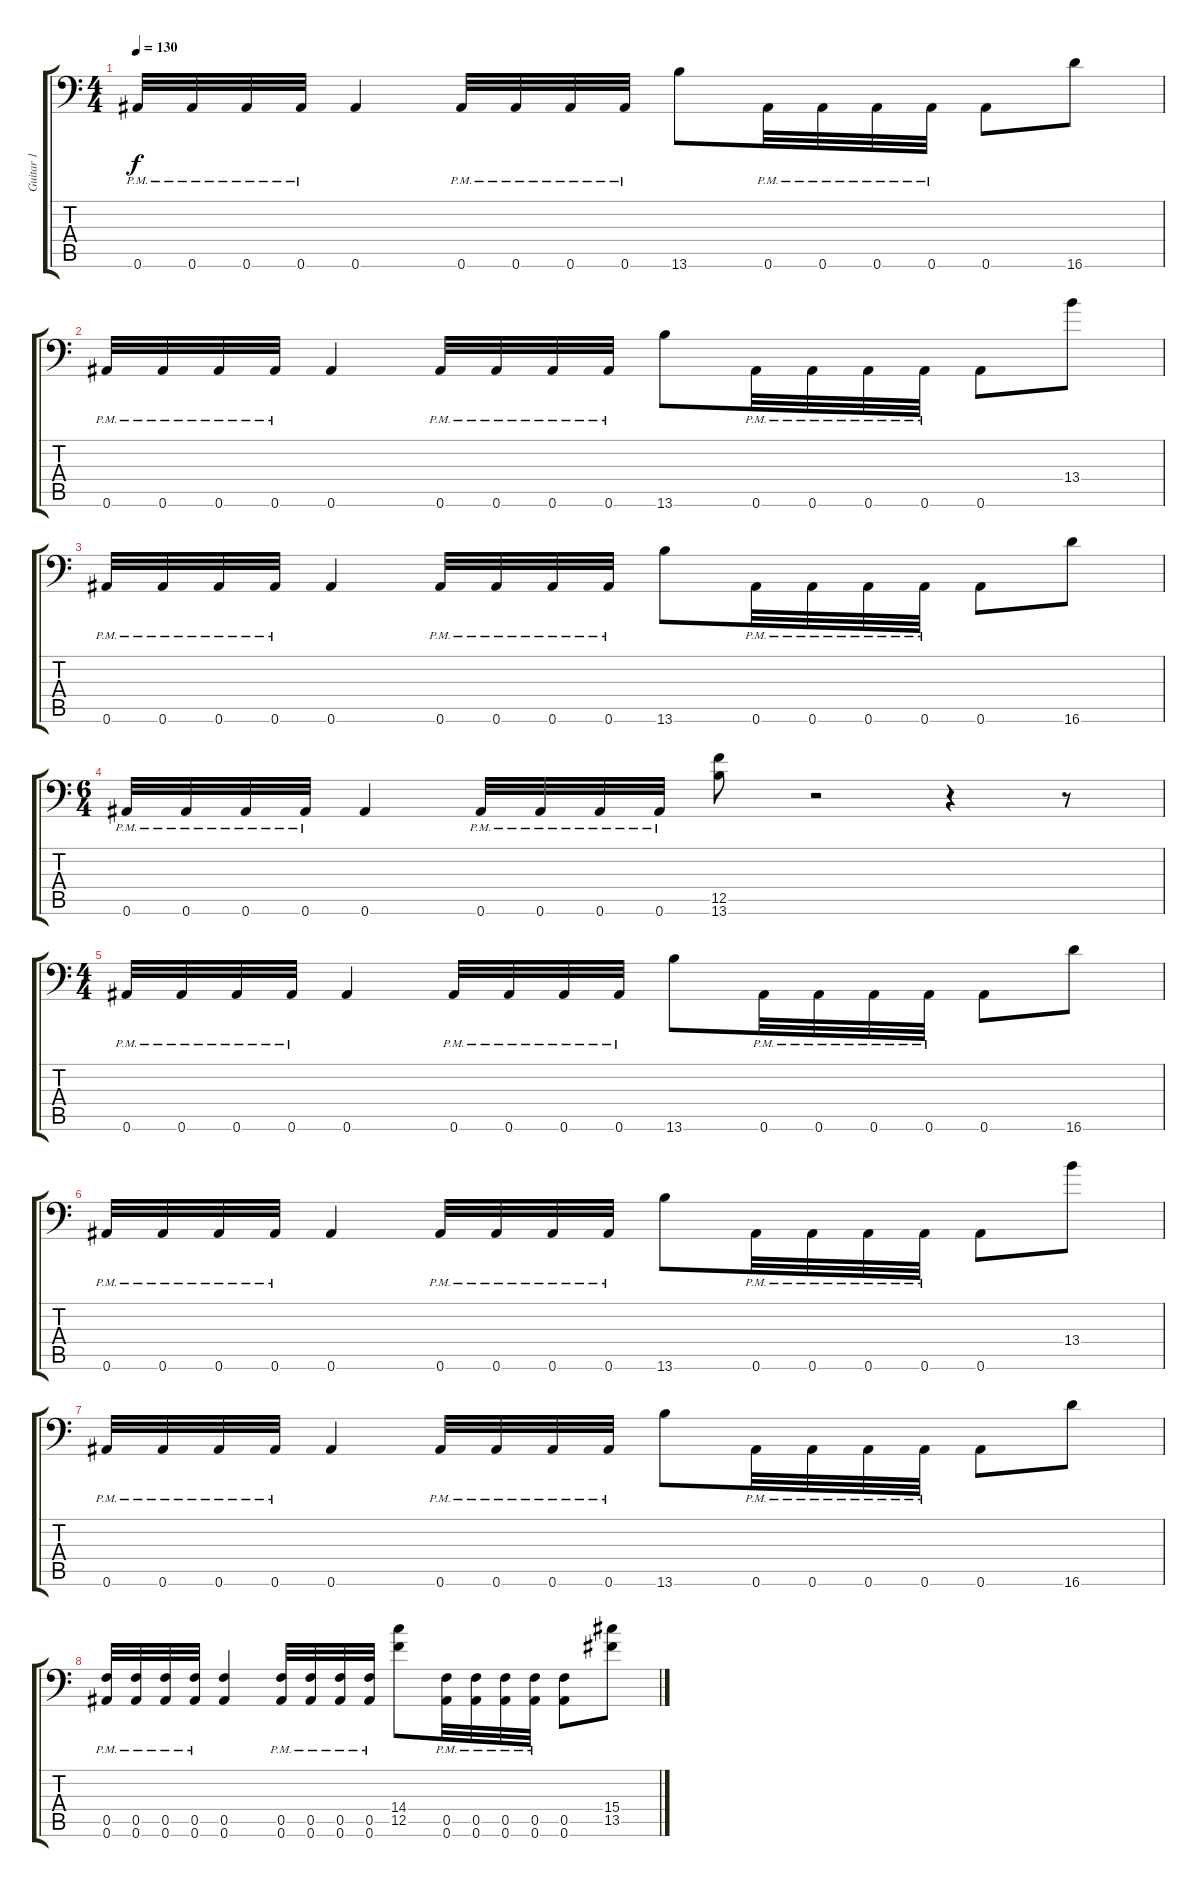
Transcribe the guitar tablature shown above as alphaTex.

\track ("Guitar 1" "Guitar 1") {instrument distortionguitar}
\staff {score tabs}
\tuning (C4 G3 Eb3 Bb2 F2 Bb1) {hide}
\ts (4 4)
\tempo 130
\clef f4
\ks c
0.6{pm}.32{dy f} 0.6{pm}.32 0.6{pm}.32 0.6{pm}.32 0.6.4 0.6{pm}.32 0.6{pm}.32 0.6{pm}.32 0.6{pm}.32 13.6.8 0.6{pm}.32 0.6{pm}.32 0.6{pm}.32 0.6{pm}.32 0.6.8 16.6.8 |
0.6{pm}.32 0.6{pm}.32 0.6{pm}.32 0.6{pm}.32 0.6.4 0.6{pm}.32 0.6{pm}.32 0.6{pm}.32 0.6{pm}.32 13.6.8 0.6{pm}.32 0.6{pm}.32 0.6{pm}.32 0.6{pm}.32 0.6.8 13.4.8 |
0.6{pm}.32 0.6{pm}.32 0.6{pm}.32 0.6{pm}.32 0.6.4 0.6{pm}.32 0.6{pm}.32 0.6{pm}.32 0.6{pm}.32 13.6.8 0.6{pm}.32 0.6{pm}.32 0.6{pm}.32 0.6{pm}.32 0.6.8 16.6.8 |
\ts (6 4)
0.6{pm}.32 0.6{pm}.32 0.6{pm}.32 0.6{pm}.32 0.6.4 0.6{pm}.32 0.6{pm}.32 0.6{pm}.32 0.6{pm}.32 (12.5 13.6).8 r.2 r.4 r.8 |
\ts (4 4)
0.6{pm}.32 0.6{pm}.32 0.6{pm}.32 0.6{pm}.32 0.6.4 0.6{pm}.32 0.6{pm}.32 0.6{pm}.32 0.6{pm}.32 13.6.8 0.6{pm}.32 0.6{pm}.32 0.6{pm}.32 0.6{pm}.32 0.6.8 16.6.8 |
0.6{pm}.32 0.6{pm}.32 0.6{pm}.32 0.6{pm}.32 0.6.4 0.6{pm}.32 0.6{pm}.32 0.6{pm}.32 0.6{pm}.32 13.6.8 0.6{pm}.32 0.6{pm}.32 0.6{pm}.32 0.6{pm}.32 0.6.8 13.4.8 |
0.6{pm}.32 0.6{pm}.32 0.6{pm}.32 0.6{pm}.32 0.6.4 0.6{pm}.32 0.6{pm}.32 0.6{pm}.32 0.6{pm}.32 13.6.8 0.6{pm}.32 0.6{pm}.32 0.6{pm}.32 0.6{pm}.32 0.6.8 16.6.8 |
(0.5{pm} 0.6{pm}).32 (0.5{pm} 0.6{pm}).32 (0.5{pm} 0.6{pm}).32 (0.5{pm} 0.6{pm}).32 (0.5 0.6).4 (0.5{pm} 0.6{pm}).32 (0.5{pm} 0.6{pm}).32 (0.5{pm} 0.6{pm}).32 (0.5{pm} 0.6{pm}).32 (14.4 12.5).8 (0.5{pm} 0.6{pm}).32 (0.5{pm} 0.6{pm}).32 (0.5{pm} 0.6{pm}).32 (0.5{pm} 0.6{pm}).32 (0.5 0.6).8 (15.4 13.5).8
